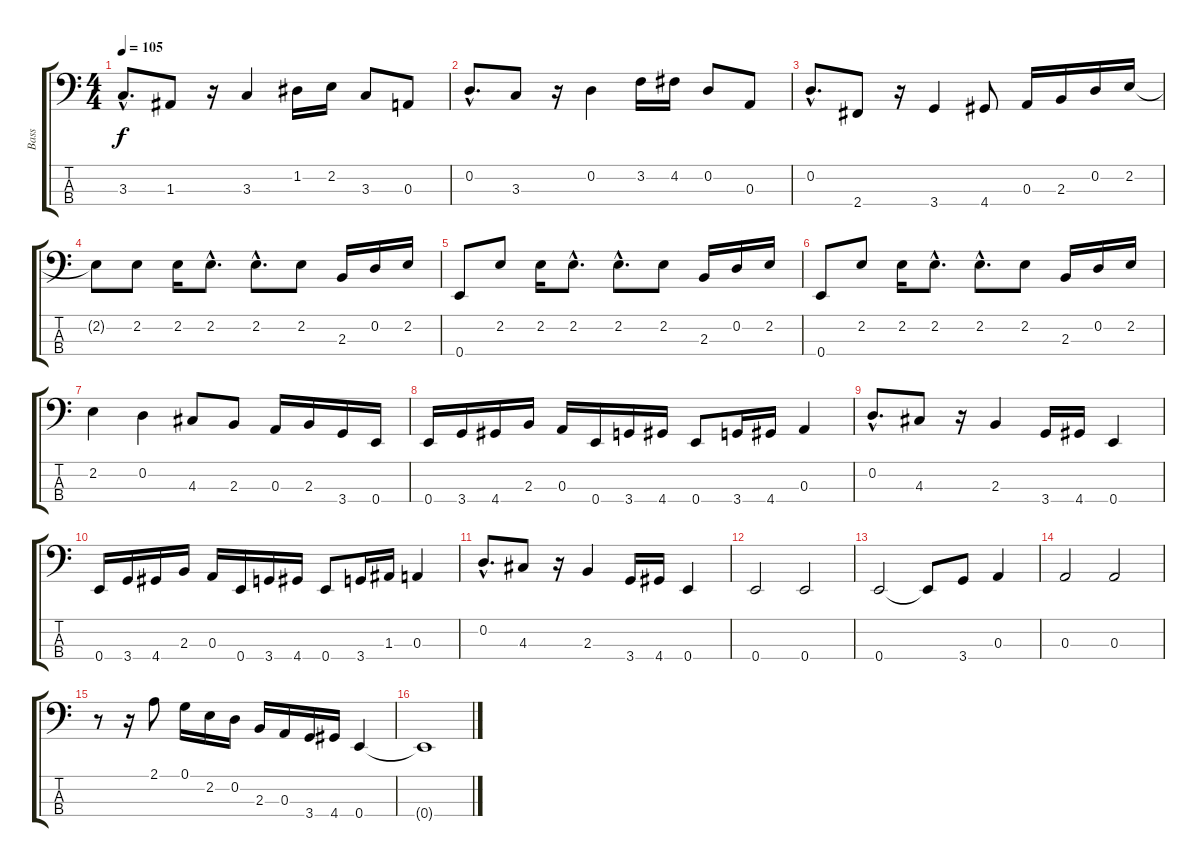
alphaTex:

\track ("Bass" "Bass") {instrument electricbassfinger}
\staff {score tabs}
\tuning (G2 D2 A1 E1) {hide}
\ts (4 4)
\tempo 105
\clef f4
\ks c
3.3{hac}.8{d dy f} 1.3.8 r.16 3.3.4 1.2.16 2.2.16 3.3.8 0.3.8 |
0.2{hac}.8{d} 3.3.8 r.16 0.2.4 3.2.16 4.2.16 0.2.8 0.3.8 |
0.2{hac}.8{d} 2.4.8 r.16 3.4.4 4.4.8 0.3.16 2.3.16 0.2.16 2.2.16 |
2.2{t}.8 2.2.8 2.2.16 2.2{hac}.8{d} 2.2{hac}.8{d} 2.2.8 2.3.16 0.2.16 2.2.16 |
0.4.8 2.2.8 2.2.16 2.2{hac}.8{d} 2.2{hac}.8{d} 2.2.8 2.3.16 0.2.16 2.2.16 |
0.4.8 2.2.8 2.2.16 2.2{hac}.8{d} 2.2{hac}.8{d} 2.2.8 2.3.16 0.2.16 2.2.16 |
2.2.4 0.2.4 4.3.8 2.3.8 0.3.16 2.3.16 3.4.16 0.4.16 |
0.4.16 3.4.16 4.4.16 2.3.16 0.3.16 0.4.16 3.4.16 4.4.16 0.4.8 3.4.16 4.4.16 0.3.4 |
0.2{hac}.8{d} 4.3.8 r.16 2.3.4 3.4.16 4.4.16 0.4.4 |
0.4.16 3.4.16 4.4.16 2.3.16 0.3.16 0.4.16 3.4.16 4.4.16 0.4.8 3.4.16 1.3.16 0.3.4 |
0.2{hac}.8{d} 4.3.8 r.16 2.3.4 3.4.16 4.4.16 0.4.4 |
0.4.2 0.4.2 |
0.4.2 0.4{t}.8 3.4.8 0.3.4 |
0.3.2 0.3.2 |
r.8 r.16 2.1.8 0.1.16 2.2.16 0.2.16 2.3.16 0.3.16 3.4.16 4.4.16 0.4.4 |
0.4{t}.1
